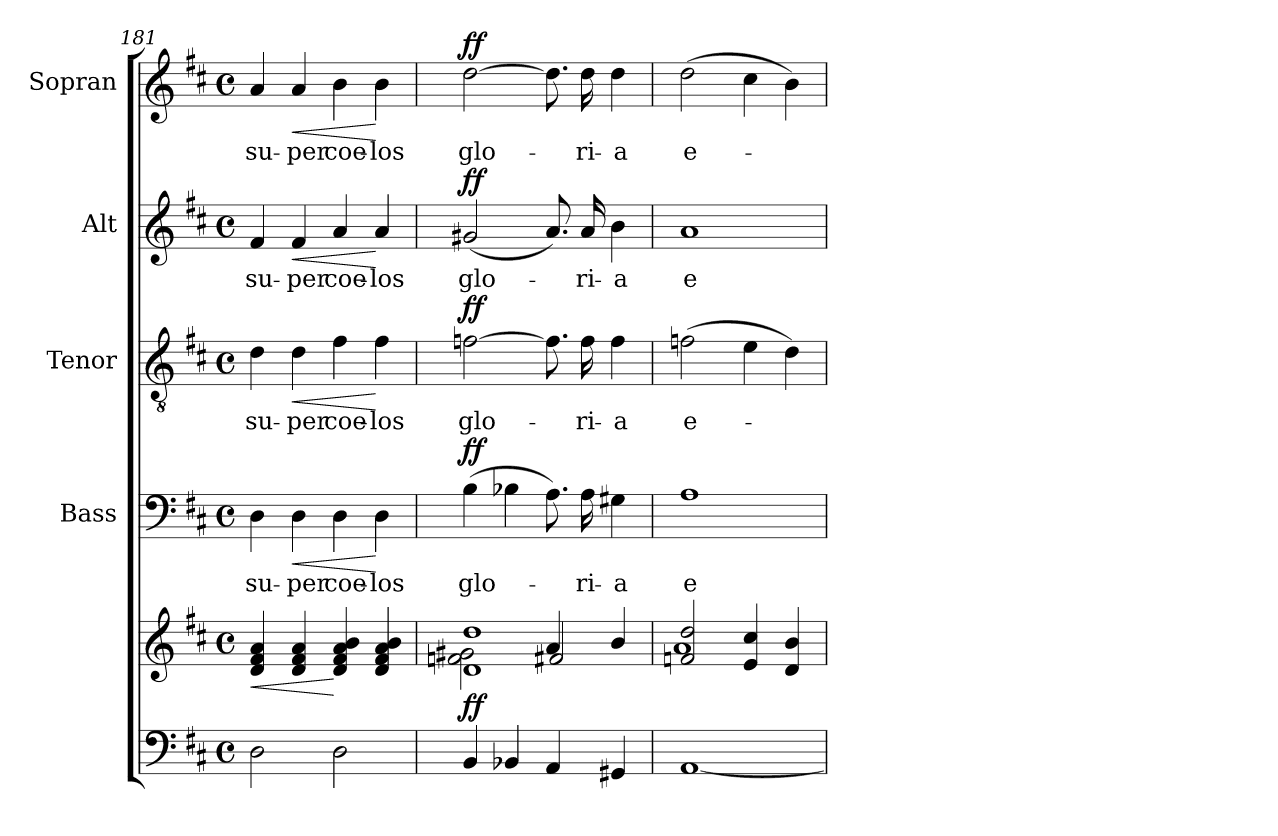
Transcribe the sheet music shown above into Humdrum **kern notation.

**kern	**kern	**dynam	**kern	**text	**dynam	**kern	**text	**dynam	**kern	**text	**dynam	**kern	**text	**dynam
*part5	*part5	*part5	*part4	*part4	*part4	*part3	*part3	*part3	*part2	*part2	*part2	*part1	*part1	*part1
*staff6	*staff5	*staff5/6	*staff4	*staff4	*staff4	*staff3	*staff3	*staff3	*staff2	*staff2	*staff2	*staff1	*staff1	*staff1
*	*	*	*I"Bass	*	*	*I"Tenor	*	*	*I"Alt	*	*	*I"Sopran	*	*
*	*	*	*I'B	*	*	*I'T	*	*	*I'A	*	*	*I'S	*	*
!!LO:PB:g=z
*clefF4	*clefG2	*	*clefF4	*	*	*clefGv2	*	*	*clefG2	*	*	*clefG2	*	*
*k[f#c#]	*k[f#c#]	*	*k[f#c#]	*	*	*k[f#c#]	*	*	*k[f#c#]	*	*	*k[f#c#]	*	*
*D:	*D:	*	*D:	*	*	*D:	*	*	*D:	*	*	*D:	*	*
*M4/4	*M4/4	*	*M4/4	*	*	*M4/4	*	*	*M4/4	*	*	*M4/4	*	*
*met(c)	*met(c)	*	*met(c)	*	*	*met(c)	*	*	*met(c)	*	*	*met(c)	*	*
=181	=181	=181	=181	=181	=181	=181	=181	=181	=181	=181	=181	=181	=181	=181
!	!	!LO:HP:b	!	!LO:LY:b	!	!	!LO:LY:b	!	!	!LO:LY:b	!	!	!LO:LY:b	!
2D\	4d/ 4f#/ 4a/	<	4D\	su-	.	4d\	su-	.	4f#/	su-	.	4a/	su-	.
!	!	!	!	!LO:LY:b	!LO:HP:b	!	!LO:LY:b	!LO:HP:b	!	!LO:LY:b	!LO:HP:b	!	!LO:LY:b	!LO:HP:b
.	4d/ 4f#/ 4a/	.	4D\	-per	<	4d\	-per	<	4f#/	-per	<	4a/	-per	<
!	!	!	!	!LO:LY:b	!	!	!LO:LY:b	!	!	!LO:LY:b	!	!	!LO:LY:b	!
2D\	4d/ 4f#/ 4a/ 4b/	[	4D\	coe-	.	4f#\	coe-	.	4a/	coe-	.	4b\	coe-	.
!	!	!	!	!LO:LY:b	!	!	!LO:LY:b	!	!	!LO:LY:b	!	!	!LO:LY:b	!
.	4d/ 4f#/ 4a/ 4b/	.	4D\	-los	[	4f#\	-los	[	4a/	-los	[	4b\	-los	[
=182	=182	=182	=182	=182	=182	=182	=182	=182	=182	=182	=182	=182	=182	=182
*	*^	*	*	*	*	*	*	*	*	*	*	*	*	*
*	*	*^	*	*	*	*	*	*	*	*	*	*	*	*	*
!	!	!	!	!LO:DY:b	!	!LO:LY:b	!LO:DY:a	!	!LO:LY:b	!LO:DY:a	!	!LO:LY:b	!LO:DY:a	!	!LO:LY:b	!LO:DY:a
4BB/	1d 1dd	2fn\ 2g#X\	2ryy	ff	(>4B\	glo-	ff	[2fn\	glo-	ff	(<2g#X/	glo-	ff	[2dd\	glo-	ff
4BB-X/	.	.	.	.	4B-X\	.	.	.	.	.	.	.	.	.	.	.
4AA/	.	4a/	2f#/	.	8.A\)	.	.	8.f\]	.	.	8.a/)	.	.	8.dd\]	.	.
!	!	!	!	!	!	!LO:LY:b	!	!	!LO:LY:b	!	!	!LO:LY:b	!	!	!LO:LY:b	!
.	.	.	.	.	16A\	-ri-	.	16f\	-ri-	.	16a/	-ri-	.	16dd\	-ri-	.
!	!	!	!	!	!	!LO:LY:b	!	!	!LO:LY:b	!	!	!LO:LY:b	!	!	!LO:LY:b	!
4GG#X/	.	4b/	.	.	4G#X\	-a	.	4f\	-a	.	4b\	-a	.	4dd\	-a	.
*	*	*v	*v	*	*	*	*	*	*	*	*	*	*	*	*	*
=183	=183	=183	=183	=183	=183	=183	=183	=183	=183	=183	=183	=183	=183	=183	=183
!	!	!	!	!	!LO:LY:b	!	!	!LO:LY:b	!	!	!LO:LY:b	!	!	!LO:LY:b	!
[1AA	2fn/ 2dd/	1a	.	1A	e-	.	(>2fn\	e-	.	1a	e-	.	(>2dd\	e-	.
.	4e/ 4cc#/	.	.	.	.	.	4e\	.	.	.	.	.	4cc#\	.	.
.	4d/ 4b/	.	.	.	.	.	4d\)	.	.	.	.	.	4b\)	.	.
*	*v	*v	*	*	*	*	*	*	*	*	*	*	*	*	*
=	=	=	=	=	=	=	=	=	=	=	=	=	=	=
*-	*-	*-	*-	*-	*-	*-	*-	*-	*-	*-	*-	*-	*-	*-
